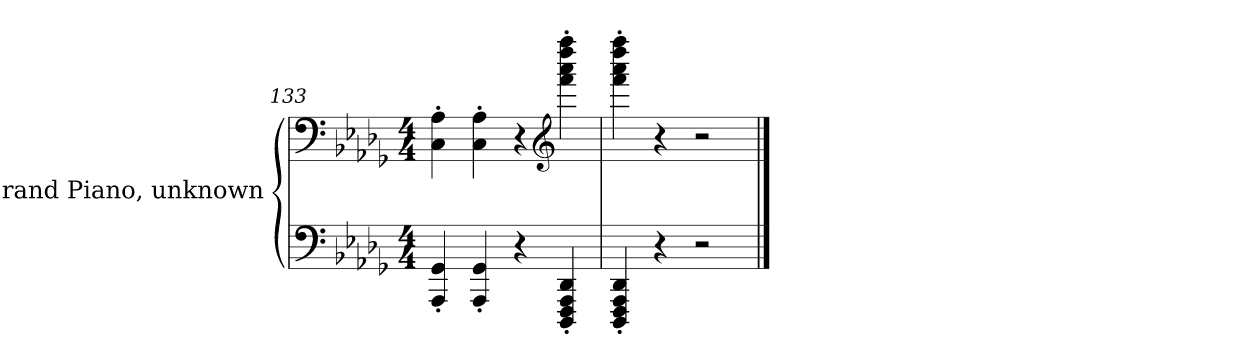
**kern	**kern
*part1	*part1
*staff2	*staff1
*I"Grand Piano, unknown	*
*I'Pno	*
*clefF4	*clefF4
*k[b-e-a-d-g-]	*k[b-e-a-d-g-]
*M4/4	*M4/4
=133	=133
4AAA-/' 4GG-/'	4C\' 4A-\'
4AAA-/' 4GG-/'	4C\' 4A-\'
4r	4r
*	*clefG2
4DDD-/' 4FFF/' 4AAA-/' 4DD-/'	4fff\' 4aaa-\' 4dddd-\' 4ffff\'
=134	=134
4DDD-/' 4FFF/' 4AAA-/' 4DD-/'	4fff\' 4aaa-\' 4dddd-\' 4ffff\'
4r	4r
2r	2r
==	==
*-	*-
